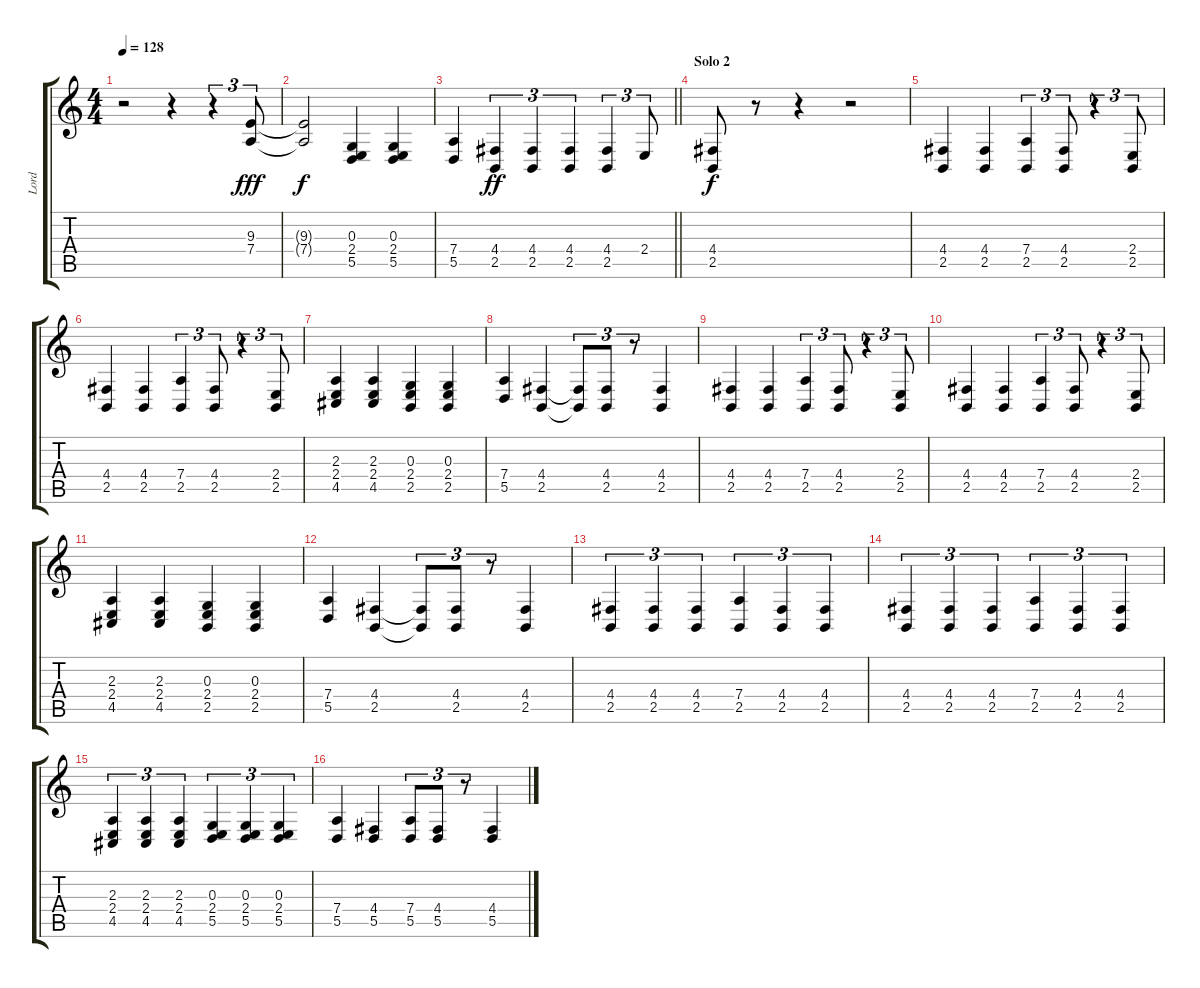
\track ("Lord" "Lord") {instrument drawbarorgan}
\staff {score tabs}
\tuning (E4 B3 G3 D3 A2 E2) {hide}
\ts (4 4)
\tempo 128
\clef g2
\ks c
r.2{dy f} r.4 r.4{tu (3 2)} (9.3 7.4).8{tu (3 2) dy fff volume 8 instrument drawbarorgan} |
(9.3{t} 7.4{t}).2{dy f} (0.3 2.4 5.5).4{volume 6 instrument oboe} (0.3 2.4 5.5).4 |
\barLineRight lightlight
(7.4 5.5).4 (4.4 2.5).4{tu (3 2) dy ff} (4.4 2.5).4{tu (3 2)} (4.4 2.5).4{tu (3 2)} (4.4 2.5).4{tu (3 2)} 2.4.8{tu (3 2)} |
\section ("" "Solo 2")
(4.4 2.5).8{dy f} r.8 r.4 r.2 |
(4.4 2.5).4 (4.4 2.5).4 (7.4 2.5).4{tu (3 2)} (4.4 2.5).8{tu (3 2)} r.4{tu (3 2)} (2.4 2.5).8{tu (3 2)} |
(4.4 2.5).4 (4.4 2.5).4 (7.4 2.5).4{tu (3 2)} (4.4 2.5).8{tu (3 2)} r.4{tu (3 2)} (2.4 2.5).8{tu (3 2)} |
(2.3 2.4 4.5).4 (2.3 2.4 4.5).4 (0.3 2.4 2.5).4 (0.3 2.4 2.5).4 |
(7.4 5.5).4 (4.4 2.5).4 (4.4{t} 2.5{t}).8{tu (3 2)} (4.4 2.5).8{tu (3 2)} r.8{tu (3 2)} (4.4 2.5).4 |
(4.4 2.5).4 (4.4 2.5).4 (7.4 2.5).4{tu (3 2)} (4.4 2.5).8{tu (3 2)} r.4{tu (3 2)} (2.4 2.5).8{tu (3 2)} |
(4.4 2.5).4 (4.4 2.5).4 (7.4 2.5).4{tu (3 2)} (4.4 2.5).8{tu (3 2)} r.4{tu (3 2)} (2.4 2.5).8{tu (3 2)} |
(2.3 2.4 4.5).4 (2.3 2.4 4.5).4 (0.3 2.4 2.5).4 (0.3 2.4 2.5).4 |
(7.4 5.5).4 (4.4 2.5).4 (4.4{t} 2.5{t}).8{tu (3 2)} (4.4 2.5).8{tu (3 2)} r.8{tu (3 2)} (4.4 2.5).4 |
(4.4 2.5).4{tu (3 2)} (4.4 2.5).4{tu (3 2)} (4.4 2.5).4{tu (3 2)} (7.4 2.5).4{tu (3 2)} (4.4 2.5).4{tu (3 2)} (4.4 2.5).4{tu (3 2)} |
(4.4 2.5).4{tu (3 2)} (4.4 2.5).4{tu (3 2)} (4.4 2.5).4{tu (3 2)} (7.4 2.5).4{tu (3 2)} (4.4 2.5).4{tu (3 2)} (4.4 2.5).4{tu (3 2)} |
(2.3 2.4 4.5).4{tu (3 2)} (2.3 2.4 4.5).4{tu (3 2)} (2.3 2.4 4.5).4{tu (3 2)} (0.3 2.4 5.5).4{tu (3 2)} (0.3 2.4 5.5).4{tu (3 2)} (0.3 2.4 5.5).4{tu (3 2)} |
(7.4 5.5).4 (4.4 5.5).4 (7.4 5.5).8{tu (3 2)} (4.4 5.5).8{tu (3 2)} r.8{tu (3 2)} (4.4 5.5).4
